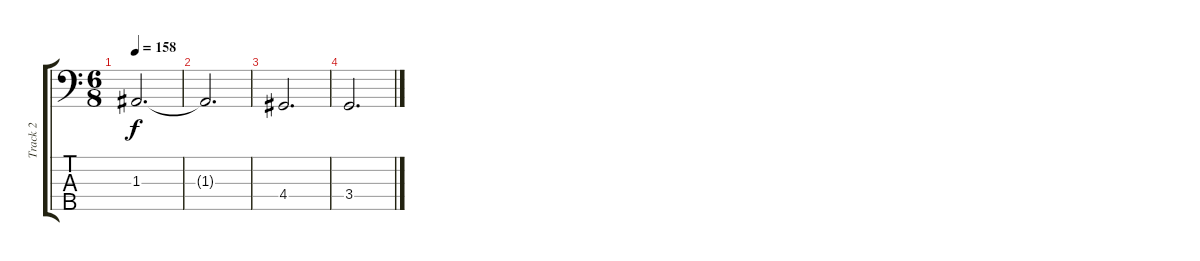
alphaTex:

\track ("Track 2" "Track 2") {instrument electricbassfinger}
\staff {score tabs}
\tuning (G2 D2 A1 E1 B0) {hide}
\ts (6 8)
\tempo 158
\clef f4
\ks c
1.3.2{d dy f} |
1.3{t}.2{d} |
4.4.2{d} |
3.4.2{d}
